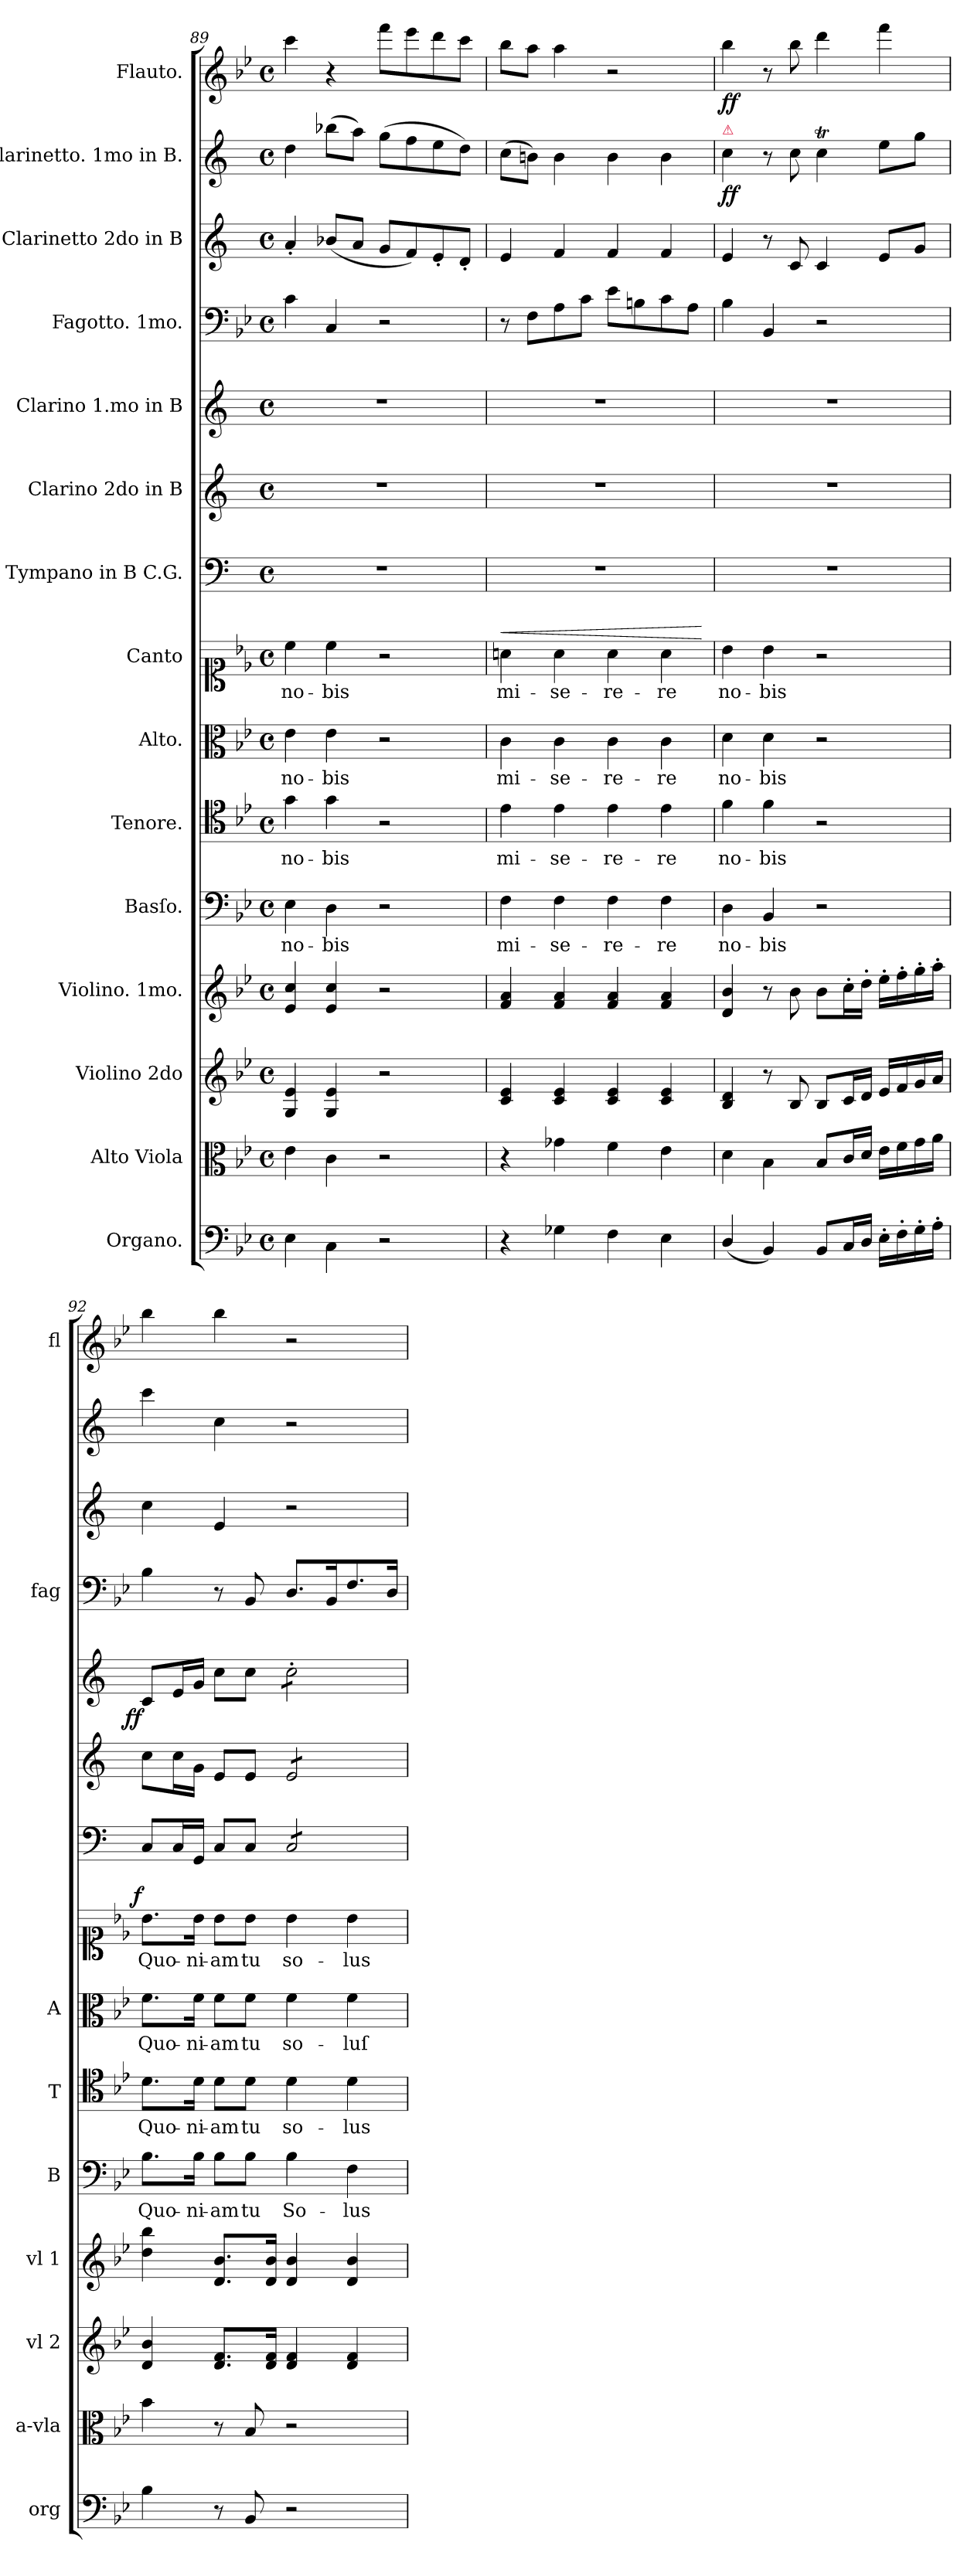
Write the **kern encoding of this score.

**kern	**dynam	**kern	**dynam	**kern	**dynam	**kern	**dynam	**kern	**text	**dynam	**kern	**text	**dynam	**kern	**text	**dynam	**kern	**text	**dynam	**kern	**dynam	**kern	**dynam	**kern	**dynam	**kern	**dynam	**kern	**dynam	**kern	**dynam	**kern	**dynam
*part15	*part15	*part14	*part14	*part13	*part13	*part12	*part12	*part11	*part11	*part11	*part10	*part10	*part10	*part9	*part9	*part9	*part8	*part8	*part8	*part7	*part7	*part6	*part6	*part5	*part5	*part4	*part4	*part3	*part3	*part2	*part2	*part1	*part1
*staff15	*staff15	*staff14	*staff14	*staff13	*staff13	*staff12	*staff12	*staff11	*staff11	*staff11	*staff10	*staff10	*staff10	*staff9	*staff9	*staff9	*staff8	*staff8	*staff8	*staff7	*staff7	*staff6	*staff6	*staff5	*staff5	*staff4	*staff4	*staff3	*staff3	*staff2	*staff2	*staff1	*staff1
*I"Organo.	*	*I"Alto Viola	*	*I"Violino 2do	*	*I"Violino. 1mo.	*	*I"Basſo.	*	*	*I"Tenore.	*	*	*I"Alto.	*	*	*I"Canto	*	*	*I"Tympano in B C.G.	*	*I"Clarino 2do in B	*	*I"Clarino 1.mo in B	*	*I"Fagotto. 1mo.	*	*I"Clarinetto 2do in B	*	*I"Clarinetto. 1mo in B.	*	*I"Flauto.	*
*I'org	*	*I'a-vla	*	*I'vl 2	*	*I'vl 1	*	*I'B	*	*	*I'T	*	*	*I'A	*	*	*	*	*	*	*	*	*	*	*	*I'fag	*	*	*	*	*	*I'fl	*
*clefF4	*	*clefC3	*	*clefG2	*	*clefG2	*	*clefF4	*	*	*clefC4	*	*	*clefC3	*	*	*clefC1	*	*	*clefF4	*	*clefG2	*	*clefG2	*	*clefF4	*	*clefG2	*	*clefG2	*	*clefG2	*
*	*	*	*	*	*	*	*	*	*	*	*	*	*	*	*	*	*	*	*	*ITrd1c2	*	*ITrd1c2	*	*ITrd1c2	*	*	*	*ITrd1c2	*	*ITrd1c2	*	*	*
*k[b-e-]	*	*k[b-e-]	*	*k[b-e-]	*	*k[b-e-]	*	*k[b-e-]	*	*	*k[b-e-]	*	*	*k[b-e-]	*	*	*k[b-e-]	*	*	*k[b-e-]	*	*k[b-e-]	*	*k[b-e-]	*	*k[b-e-]	*	*k[b-e-]	*	*k[b-e-]	*	*k[b-e-]	*
*B-:	*	*B-:	*	*B-:	*	*B-:	*	*B-:	*	*	*B-:	*	*	*B-:	*	*	*B-:	*	*	*B-:	*	*B-:	*	*B-:	*	*B-:	*	*B-:	*	*B-:	*	*B-:	*
*M4/4	*	*M4/4	*	*M4/4	*	*M4/4	*	*M4/4	*	*	*M4/4	*	*	*M4/4	*	*	*M4/4	*	*	*M4/4	*	*M4/4	*	*M4/4	*	*M4/4	*	*M4/4	*	*M4/4	*	*M4/4	*
*met(c)	*	*met(c)	*	*met(c)	*	*met(c)	*	*met(c)	*	*	*met(c)	*	*	*met(c)	*	*	*met(c)	*	*	*met(c)	*	*met(c)	*	*met(c)	*	*met(c)	*	*met(c)	*	*met(c)	*	*met(c)	*
=89	=89	=89	=89	=89	=89	=89	=89	=89	=89	=89	=89	=89	=89	=89	=89	=89	=89	=89	=89	=89	=89	=89	=89	=89	=89	=89	=89	=89	=89	=89	=89	=89	=89
4E-\	.	4e-\	.	4G/ 4e-/	.	4e-/ 4cc/	.	4E-\	no-	.	4g\	no-	.	4e-\	no-	.	4cc\	no-	.	1r	.	1r	.	1r	.	4c\	.	4g'/	.	4cc\	.	4ccc\	.
4C\	.	4c\	.	4G/ 4e-/	.	4e-/ 4cc/	.	4D\	-bis	.	4g\	-bis	.	4e-\	-bis	.	4cc\	-bis	.	.	.	.	.	.	.	4C/	.	(8a-X/L	.	(8aa-X\L	.	4r	.
.	.	.	.	.	.	.	.	.	.	.	.	.	.	.	.	.	.	.	.	.	.	.	.	.	.	.	.	8g/J	.	8gg\J)	.	.	.
2r	.	2r	.	2r	.	2r	.	2r	.	.	2r	.	.	2r	.	.	2r	.	.	.	.	.	.	.	.	2r	.	8f/L	.	(8ff\L	.	8fff\L	.
.	.	.	.	.	.	.	.	.	.	.	.	.	.	.	.	.	.	.	.	.	.	.	.	.	.	.	.	8e-/)	.	8ee-\	.	8eee-\	.
.	.	.	.	.	.	.	.	.	.	.	.	.	.	.	.	.	.	.	.	.	.	.	.	.	.	.	.	8d'/	.	8dd\	.	8ddd\	.
.	.	.	.	.	.	.	.	.	.	.	.	.	.	.	.	.	.	.	.	.	.	.	.	.	.	.	.	8c'/J	.	8cc\J)	.	8ccc\J	.
=90	=90	=90	=90	=90	=90	=90	=90	=90	=90	=90	=90	=90	=90	=90	=90	=90	=90	=90	=90	=90	=90	=90	=90	=90	=90	=90	=90	=90	=90	=90	=90	=90	=90
!	!	!	!	!	!	!	!	!	!	!	!	!LO:LY:i	!	!	!LO:LY:i	!	!	!LO:LY:i	!LO:HP:a	!	!	!	!	!	!	!	!	!	!	!	!	!	!
4r	.	4r	.	4c/ 4e-/	.	4f/ 4a/	.	4F\	mi-	.	4e-\	mi-	.	4c\	mi-	.	4an\	mi-	<	1r	.	1r	.	1r	.	8r	.	4d/	.	(8b-\L	.	8bb-\L	.
.	.	.	.	.	.	.	.	.	.	.	.	.	.	.	.	.	.	.	.	.	.	.	.	.	.	8F\L	.	.	.	8an\J)	.	8aa\J	.
!	!	!	!	!	!	!	!	!	!	!	!	!LO:LY:i	!	!	!LO:LY:i	!	!	!LO:LY:i	!	!	!	!	!	!	!	!	!	!	!	!	!	!	!
4G-X\	.	4g-X\	.	4c/ 4e-/	.	4f/ 4a/	.	4F\	-se-	.	4e-\	-se-	.	4c\	-se-	.	4a\	-se-	.	.	.	.	.	.	.	8A\	.	4e-/	.	4a\	.	4aa\	.
.	.	.	.	.	.	.	.	.	.	.	.	.	.	.	.	.	.	.	.	.	.	.	.	.	.	8c\J	.	.	.	.	.	.	.
!	!	!	!	!	!	!	!	!	!	!	!	!LO:LY:i	!	!	!LO:LY:i	!	!	!LO:LY:i	!	!	!	!	!	!	!	!	!	!	!	!	!	!	!
4F\	.	4f\	.	4c/ 4e-/	.	4f/ 4a/	.	4F\	-re-	.	4e-\	-re-	.	4c\	-re-	.	4a\	-re-	.	.	.	.	.	.	.	8e-\L	.	4e-/	.	4a\	.	2r	.
.	.	.	.	.	.	.	.	.	.	.	.	.	.	.	.	.	.	.	.	.	.	.	.	.	.	8Bn\	.	.	.	.	.	.	.
!	!	!	!	!	!	!	!	!	!	!	!	!LO:LY:i	!	!	!LO:LY:i	!	!	!LO:LY:i	!	!	!	!	!	!	!	!	!	!	!	!	!	!	!
4E-\	.	4e-\	.	4c/ 4e-/	.	4f/ 4a/	.	4F\	-re	.	4e-\	-re	.	4c\	-re	.	4a\	-re	.	.	.	.	.	.	.	8c\	.	4e-/	.	4a\	.	.	.
.	.	.	.	.	.	.	.	.	.	.	.	.	.	.	.	.	.	.	.	.	.	.	.	.	.	8A\J	.	.	.	.	.	.	.
.	.	.	.	.	.	.	.	.	.	.	.	.	.	.	.	.	.	.	[	.	.	.	.	.	.	.	.	.	.	.	.	.	.
=91	=91	=91	=91	=91	=91	=91	=91	=91	=91	=91	=91	=91	=91	=91	=91	=91	=91	=91	=91	=91	=91	=91	=91	=91	=91	=91	=91	=91	=91	=91	=91	=91	=91
!	!	!	!	!	!	!	!	!	!	!	!	!	!	!	!	!	!	!	!	!	!	!	!	!	!	!	!	!	!	!LO:TX:a:color=crimson:t=⚠	!	!	!
!	!	!	!	!	!	!	!	!	!	!	!	!LO:LY:i	!	!	!LO:LY:i	!	!	!LO:LY:i	!	!	!	!	!	!	!	!	!	!	!	!	!	!	!
(4D/	.	4d\	.	4B-/ 4d/	.	4d/ 4b-/	.	4D\	no-	.	4f\	no-	.	4d\	no-	.	4b-\	no-	.	1r	.	1r	.	1r	.	4B-\	.	4d/	.	4b-\	ff	4bb-\	ff
!	!	!	!	!	!	!	!	!	!	!	!	!LO:LY:i	!	!	!LO:LY:i	!	!	!LO:LY:i	!	!	!	!	!	!	!	!	!	!	!	!	!	!	!
4BB-/)	.	4B-\	.	8r	.	8r	.	4BB-/	-bis	.	4f\	-bis	.	4d\	-bis	.	4b-\	-bis	.	.	.	.	.	.	.	4BB-/	.	8r	.	8r	.	8r	.
.	.	.	.	8B-/	ffor	8b-\	for	.	.	.	.	.	.	.	.	.	.	.	.	.	.	.	.	.	.	.	.	8B-/	fo	8b-\	.	8bb-\	.
8BB-/L	for	8B-/L	for	8B-/L	.	8b-\L	.	2r	.	.	2r	.	.	2r	.	.	2r	.	.	.	.	.	.	.	.	2r	.	4B-/	.	4b-T\	.	4ddd\	.
16C/L	.	16c/L	.	16c/L	.	16cc'\L	.	.	.	.	.	.	.	.	.	.	.	.	.	.	.	.	.	.	.	.	.	.	.	.	.	.	.
16D/JJ	.	16d/JJ	.	16d/JJ	.	16dd'\JJ	.	.	.	.	.	.	.	.	.	.	.	.	.	.	.	.	.	.	.	.	.	.	.	.	.	.	.
16E-'\LL	.	16e-\LL	.	16e-/LL	.	16ee-'\LL	.	.	.	.	.	.	.	.	.	.	.	.	.	.	.	.	.	.	.	.	.	8d/L	.	8dd\L	.	4fff\	.
16F'\	.	16f\	.	16f/	.	16ff'\	.	.	.	.	.	.	.	.	.	.	.	.	.	.	.	.	.	.	.	.	.	.	.	.	.	.	.
16G'\	.	16g\	.	16g/	.	16gg'\	.	.	.	.	.	.	.	.	.	.	.	.	.	.	.	.	.	.	.	.	.	8f/J	.	8ff\J	.	.	.
16A'\JJ	.	16a\JJ	.	16a/JJ	.	16aa'\JJ	.	.	.	.	.	.	.	.	.	.	.	.	.	.	.	.	.	.	.	.	.	.	.	.	.	.	.
=92	=92	=92	=92	=92	=92	=92	=92	=92	=92	=92	=92	=92	=92	=92	=92	=92	=92	=92	=92	=92	=92	=92	=92	=92	=92	=92	=92	=92	=92	=92	=92	=92	=92
!	!	!	!	!	!	!	!	!	!	!LO:DY:b:rj	!	!	!LO:DY:b:rj	!	!	!LO:DY:b:rj	!	!	!LO:DY:b:rj	!	!LO:DY:rj	!	!LO:DY:rj	!	!LO:DY:rj	!	!	!	!	!	!	!	!
4B-\	.	4b-\	.	4d/ 4b-/	.	4dd\ 4bb-\	ffor	8.B-\L	Quo-	fo	8.d\L	Quo-	ffo	8.f\L	Quo-	ffor	8.b-\L	Quo-	f	8BB-/L	ffo	8b-\L	ffor	8B-/L	ff	4B-\	.	4b-\	.	4bb-\	.	4bb-\	.
.	.	.	.	.	.	.	.	.	.	.	.	.	.	.	.	.	.	.	.	16BB-/L	.	16b-\L	.	16d/L	.	.	.	.	.	.	.	.	.
.	.	.	.	.	.	.	.	16B-\Jk	-ni-	.	16d\Jk	-ni-	.	16f\Jk	-ni-	.	16b-\Jk	-ni-	.	16FF/JJ	.	16f\JJ	.	16f/JJ	.	.	.	.	.	.	.	.	.
8r	.	8r	.	8.d/ 8.f/L	.	8.d/ 8.b-/L	.	8B-\L	-am	.	8d\L	-am	.	8f\L	-am	.	8b-\L	-am	.	8BB-/L	.	8d/L	.	8b-\L	.	8r	.	4d/	.	4b-\	.	4bb-\	.
8BB-/	.	8B-/	.	.	.	.	.	8B-\J	tu	.	8d\J	tu	.	8f\J	tu	.	8b-\J	tu	.	8BB-/J	.	8d/J	.	8b-\J	.	8BB-/	ffor	.	.	.	.	.	.
.	.	.	.	16d/ 16f/Jk	.	16d/ 16b-/Jk	.	.	.	.	.	.	.	.	.	.	.	.	.	.	.	.	.	.	.	.	.	.	.	.	.	.	.
!	!	!	!	!	!	!	!	!	!	!	!	!	!	!	!	!	!	!	!	!	!	!	!	!LO:TX:a:t=....	!	!	!	!	!	!	!	!	!
*	*	*	*	*	*	*	*	*	*	*	*	*	*	*	*	*	*	*	*	*tremolo	*	*	*	*	*	*	*	*	*	*	*	*	*
*	*	*	*	*	*	*	*	*	*	*	*	*	*	*	*	*	*	*	*	*	*	*tremolo	*	*	*	*	*	*	*	*	*	*	*
*	*	*	*	*	*	*	*	*	*	*	*	*	*	*	*	*	*	*	*	*	*	*	*	*tremolo	*	*	*	*	*	*	*	*	*
2r	.	2r	.	4d/ 4f/	.	4d/ 4b-/	.	4B-\	So-	.	4d\	so-	.	4f\	so-	.	4b-\	so-	.	8BB-/L	.	8d/L	.	8b-'\L	.	8.D/L	.	2r	.	2r	.	2r	.
.	.	.	.	.	.	.	.	.	.	.	.	.	.	.	.	.	.	.	.	8BB-/	.	8d/	.	8b-'\	.	.	.	.	.	.	.	.	.
.	.	.	.	.	.	.	.	.	.	.	.	.	.	.	.	.	.	.	.	.	.	.	.	.	.	16BB-/K	.	.	.	.	.	.	.
.	.	.	.	4d/ 4f/	.	4d/ 4b-/	.	4F\	-lus	.	4d\	-lus	.	4f\	-luſ	.	4b-\	-lus	.	8BB-/	.	8d/	.	8b-'\	.	8.F/	.	.	.	.	.	.	.
.	.	.	.	.	.	.	.	.	.	.	.	.	.	.	.	.	.	.	.	8BB-/J	.	8d/J	.	8b-'\J	.	.	.	.	.	.	.	.	.
*	*	*	*	*	*	*	*	*	*	*	*	*	*	*	*	*	*	*	*	*	*	*	*	*Xtremolo	*	*	*	*	*	*	*	*	*
*	*	*	*	*	*	*	*	*	*	*	*	*	*	*	*	*	*	*	*	*	*	*Xtremolo	*	*	*	*	*	*	*	*	*	*	*
*	*	*	*	*	*	*	*	*	*	*	*	*	*	*	*	*	*	*	*	*Xtremolo	*	*	*	*	*	*	*	*	*	*	*	*	*
.	.	.	.	.	.	.	.	.	.	.	.	.	.	.	.	.	.	.	.	.	.	.	.	.	.	16D/Jk	.	.	.	.	.	.	.
=	=	=	=	=	=	=	=	=	=	=	=	=	=	=	=	=	=	=	=	=	=	=	=	=	=	=	=	=	=	=	=	=	=
*-	*-	*-	*-	*-	*-	*-	*-	*-	*-	*-	*-	*-	*-	*-	*-	*-	*-	*-	*-	*-	*-	*-	*-	*-	*-	*-	*-	*-	*-	*-	*-	*-	*-
